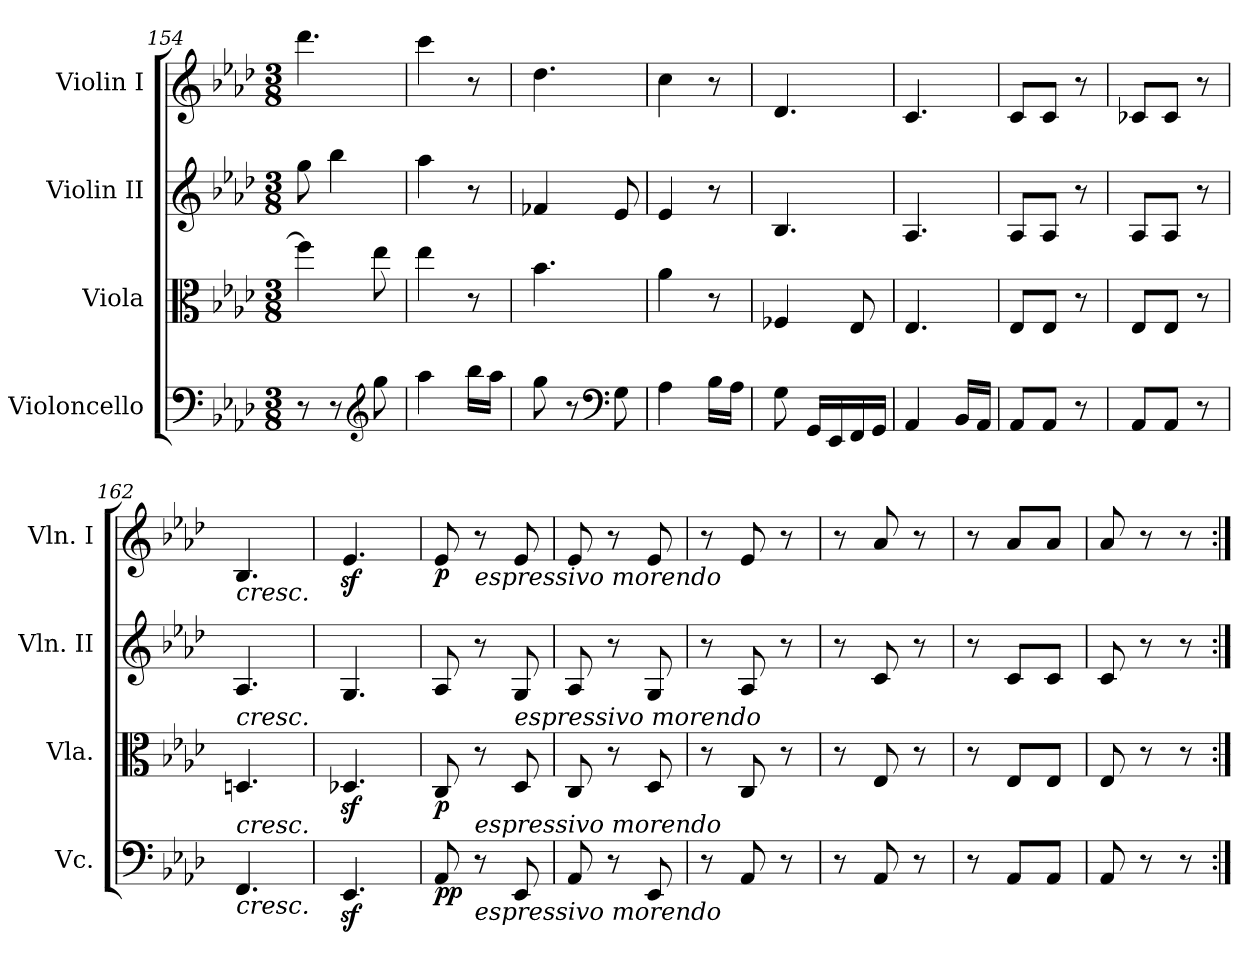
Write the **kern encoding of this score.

**kern	**dynam	**kern	**dynam	**kern	**kern	**dynam
*part4	*part4	*part3	*part3	*part2	*part1	*part1
*staff4	*staff4	*staff3	*staff3	*staff2	*staff1	*staff1
*I"Violoncello	*	*I"Viola	*	*I"Violin II	*I"Violin I	*
*I'Vc.	*	*I'Vla.	*	*I'Vln. II	*I'Vln. I	*
*clefF4	*	*clefC3	*	*clefG2	*clefG2	*
*k[b-e-a-d-]	*	*k[b-e-a-d-]	*	*k[b-e-a-d-]	*k[b-e-a-d-]	*
*A-:	*	*A-:	*	*A-:	*A-:	*
*M3/8	*	*M3/8	*	*M3/8	*M3/8	*
=154	=154	=154	=154	=154	=154	=154
8r	.	4ff-\]	.	8gg\	4.ddd-\	.
8r	.	.	.	4bb-\	.	.
*clefG2	*	*	*	*	*	*
8gg\	.	8ee-\	.	.	.	.
=155	=155	=155	=155	=155	=155	=155
4aa-\	.	4ee-\	.	4aa-\	4ccc\	.
16bb-\LL	.	8r	.	8r	8r	.
16aa-\JJ	.	.	.	.	.	.
=156	=156	=156	=156	=156	=156	=156
8gg\	.	4.b-\	.	4f-X/	4.dd-\	.
8r	.	.	.	.	.	.
*clefF4	*	*	*	*	*	*
8G\	.	.	.	8e-/	.	.
=157	=157	=157	=157	=157	=157	=157
4A-\	.	4a-\	.	4e-/	4cc\	.
16B-\LL	.	8r	.	8r	8r	.
16A-\JJ	.	.	.	.	.	.
=158	=158	=158	=158	=158	=158	=158
8G\	.	4F-X/	.	4.B-/	4.d-/	.
16GG/LL	.	.	.	.	.	.
16EE-/	.	.	.	.	.	.
16FF/	.	8E-/	.	.	.	.
16GG/JJ	.	.	.	.	.	.
=159	=159	=159	=159	=159	=159	=159
4AA-/	.	4.E-/	.	4.A-/	4.c/	.
16BB-/LL	.	.	.	.	.	.
16AA-/JJ	.	.	.	.	.	.
=160	=160	=160	=160	=160	=160	=160
8AA-/L	.	8E-/L	.	8A-/L	8c/L	.
8AA-/J	.	8E-/J	.	8A-/J	8c/J	.
8r	.	8r	.	8r	8r	.
=161	=161	=161	=161	=161	=161	=161
8AA-/L	.	8E-/L	.	8A-/L	8c-X/L	.
8AA-/J	.	8E-/J	.	8A-/J	8c-/J	.
8r	.	8r	.	8r	8r	.
=162	=162	=162	=162	=162	=162	=162
!	!	!	!	!	!LO:TX:b:i:t=cresc.	!
!	!	!LO:TX:a:i:t=cresc.	!	!	!	!
!LO:TX:b:i:t=cresc.	!	!	!	!	!	!
!LO:TX:a:i:t=cresc.	!	!	!	!	!	!
4.FF/	.	4.Dn/	.	4.A-/	4.B-/	.
=163	=163	=163	=163	=163	=163	=163
4.EE-z</	.	4.D-Xz</	.	4.G/	4.e-z</	.
=164	=164	=164	=164	=164	=164	=164
!	!LO:DY:b	!	!	!	!	!
!	!LO:DY:n=1:b	!	!LO:DY:b	!	!	!LO:DY:b
8AA-/	p p	8C/	p	8A-/	8e-/	p
!	!	!	!	!	!LO:TX:b:i:t=espressivo morendo	!
!LO:TX:a:i:t=espressivo morendo	!	!	!	!	!	!
!LO:TX:b:i:t=espressivo morendo	!	!	!	!	!	!
8r	.	8r	.	8r	8r	.
!	!	!LO:TX:a:i:t=espressivo morendo	!	!	!	!
8EE-/	.	8D-/	.	8G/	8e-/	.
=165	=165	=165	=165	=165	=165	=165
8AA-/	.	8C/	.	8A-/	8e-/	.
8r	.	8r	.	8r	8r	.
8EE-/	.	8D-/	.	8G/	8e-/	.
=166	=166	=166	=166	=166	=166	=166
8r	.	8r	.	8r	8r	.
8AA-/	.	8C/	.	8A-/	8e-/	.
8r	.	8r	.	8r	8r	.
=167	=167	=167	=167	=167	=167	=167
8r	.	8r	.	8r	8r	.
8AA-/	.	8E-/	.	8c/	8a-/	.
8r	.	8r	.	8r	8r	.
=168	=168	=168	=168	=168	=168	=168
8r	.	8r	.	8r	8r	.
8AA-/L	.	8E-/L	.	8c/L	8a-/L	.
8AA-/J	.	8E-/J	.	8c/J	8a-/J	.
=169	=169	=169	=169	=169	=169	=169
8AA-/	.	8E-/	.	8c/	8a-/	.
8r	.	8r	.	8r	8r	.
8r	.	8r	.	8r	8r	.
=:|!	=:|!	=:|!	=:|!	=:|!	=:|!	=:|!
*-	*-	*-	*-	*-	*-	*-
